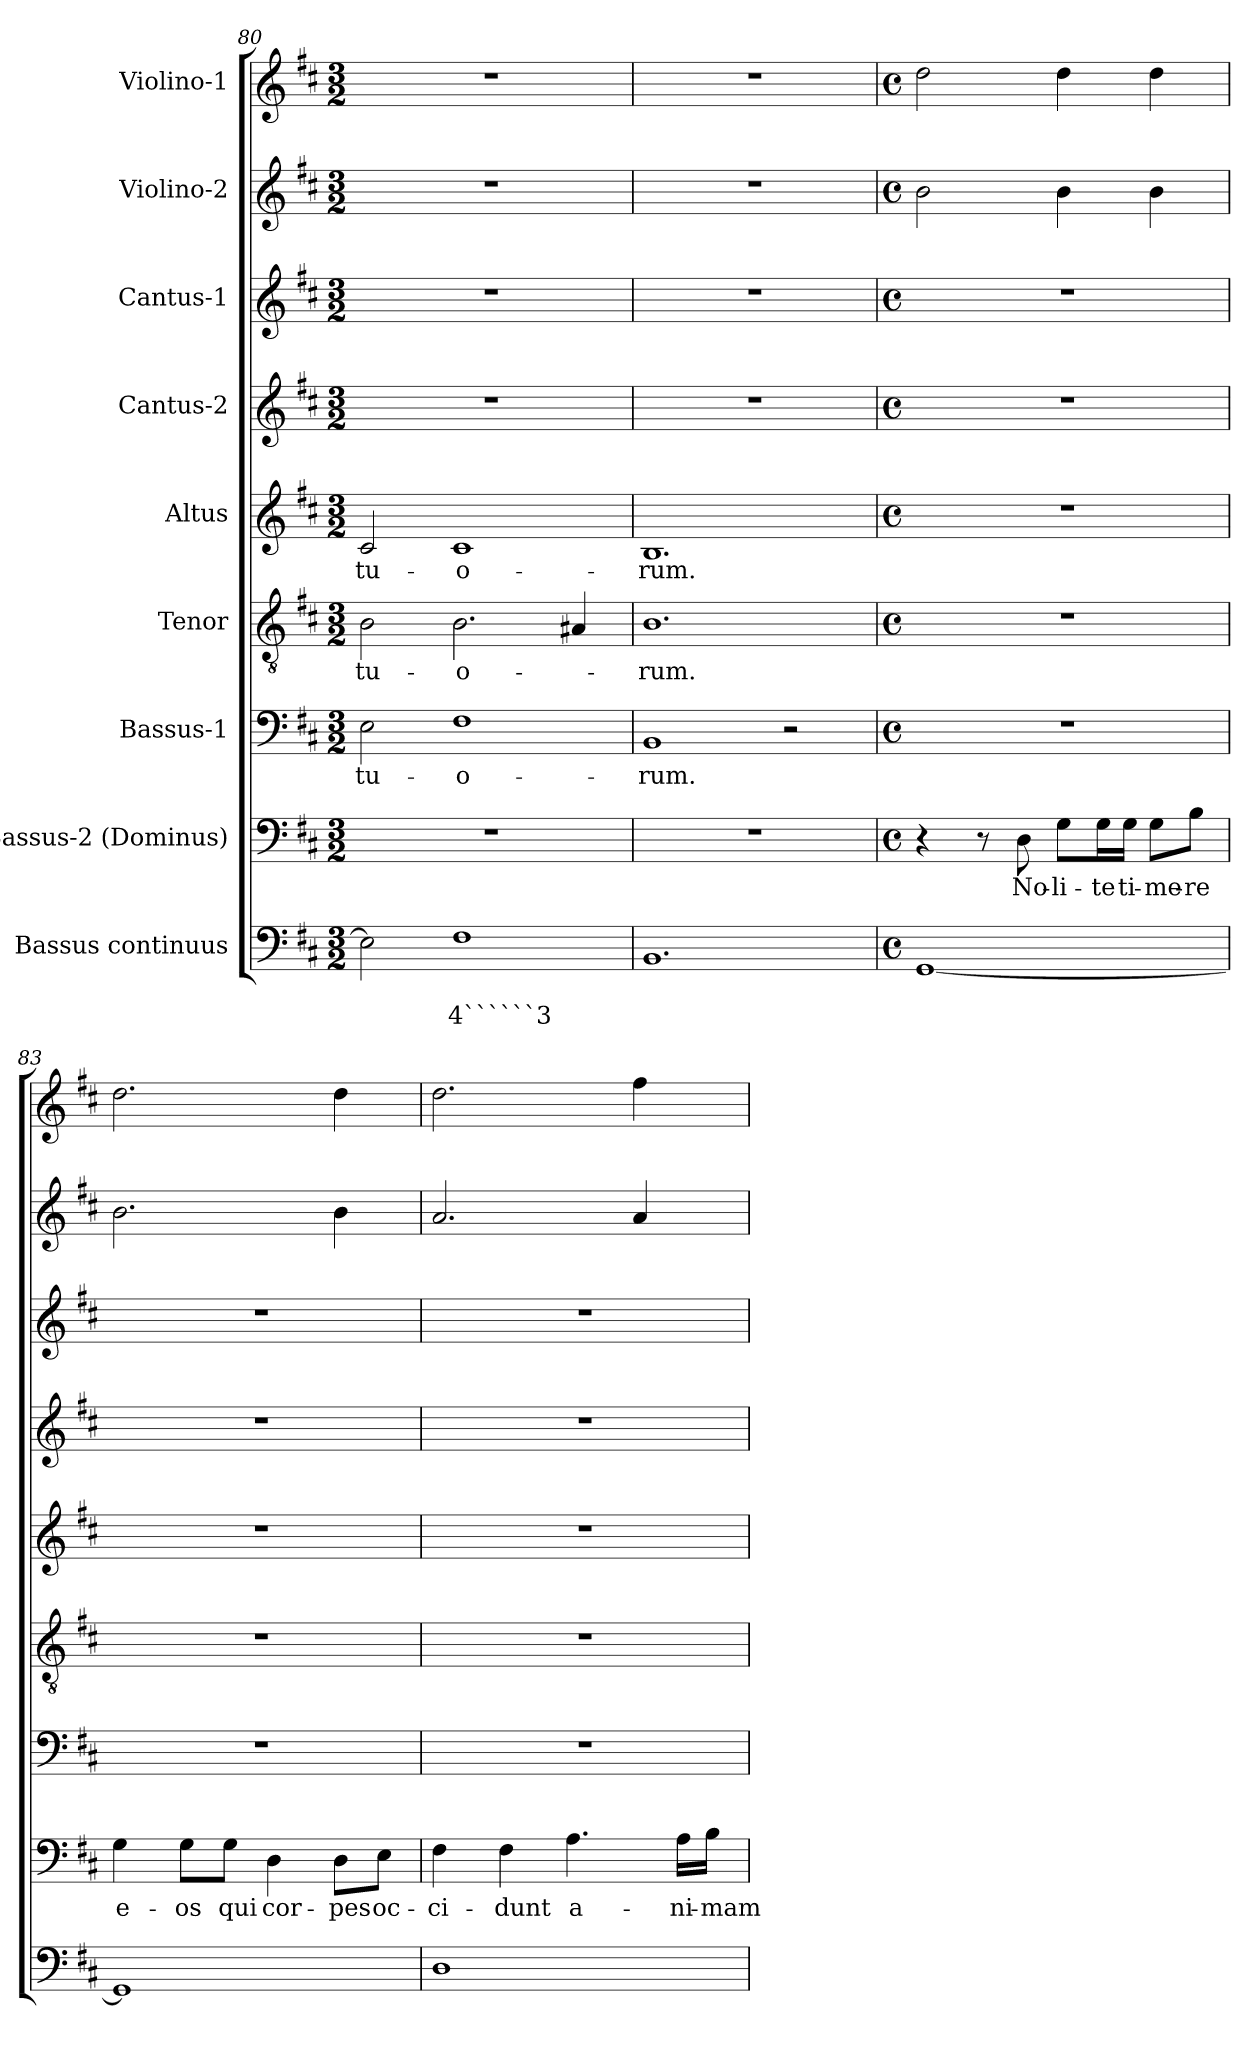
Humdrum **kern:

**kern	**text	**text	**kern	**text	**kern	**text	**kern	**text	**kern	**text	**kern	**kern	**kern	**kern
*part9	*part9	*part9	*part8	*part8	*part7	*part7	*part6	*part6	*part5	*part5	*part4	*part3	*part2	*part1
*staff9	*staff9	*staff9	*staff8	*staff8	*staff7	*staff7	*staff6	*staff6	*staff5	*staff5	*staff4	*staff3	*staff2	*staff1
*I"Bassus continuus	*	*	*I"Bassus-2 (Dominus)	*	*I"Bassus-1	*	*I"Tenor	*	*I"Altus	*	*I"Cantus-2	*I"Cantus-1	*I"Violino-2	*I"Violino-1
*clefF4	*	*	*clefF4	*	*clefF4	*	*clefGv2	*	*clefG2	*	*clefG2	*clefG2	*clefG2	*clefG2
*k[f#c#]	*	*	*k[f#c#]	*	*k[f#c#]	*	*k[f#c#]	*	*k[f#c#]	*	*k[f#c#]	*k[f#c#]	*k[f#c#]	*k[f#c#]
*D:	*	*	*D:	*	*D:	*	*D:	*	*D:	*	*D:	*D:	*D:	*D:
*M3/2	*	*	*M3/2	*	*M3/2	*	*M3/2	*	*M3/2	*	*M3/2	*M3/2	*M3/2	*M3/2
=80	=80	=80	=80	=80	=80	=80	=80	=80	=80	=80	=80	=80	=80	=80
!	!	!	!	!	!	!LO:LY:b	!	!LO:LY:b	!	!LO:LY:b	!	!	!	!
2E\]	.	.	1.r	.	2E\	tu-	2B\	tu-	2c#/	tu-	1.r	1.r	1.r	1.r
!	!	!LO:LY:b	!	!	!	!LO:LY:b	!	!LO:LY:b	!	!LO:LY:b	!	!	!	!
1F#	.	4``````3	.	.	1F#	-o-	2.B\	-o-	1c#	-o-	.	.	.	.
.	.	.	.	.	.	.	4A#X/	.	.	.	.	.	.	.
=81	=81	=81	=81	=81	=81	=81	=81	=81	=81	=81	=81	=81	=81	=81
!	!	!	!	!	!	!LO:LY:b	!	!LO:LY:b	!	!LO:LY:b	!	!	!	!
1.BB	.	.	1.r	.	1BB	-rum.	1.B	-rum.	1.B	-rum.	1.r	1.r	1.r	1.r
.	.	.	.	.	2r	.	.	.	.	.	.	.	.	.
!!LO:PB:g=z
=82	=82	=82	=82	=82	=82	=82	=82	=82	=82	=82	=82	=82	=82	=82
*M4/4	*	*	*M4/4	*	*M4/4	*	*M4/4	*	*M4/4	*	*M4/4	*M4/4	*M4/4	*M4/4
*met(c)	*	*	*met(c)	*	*met(c)	*	*met(c)	*	*met(c)	*	*met(c)	*met(c)	*met(c)	*met(c)
[1GG	.	.	4r	.	1r	.	1r	.	1r	.	1r	1r	2b\	2dd\
.	.	.	8r	.	.	.	.	.	.	.	.	.	.	.
!	!	!	!	!LO:LY:b	!	!	!	!	!	!	!	!	!	!
.	.	.	8D\	No-	.	.	.	.	.	.	.	.	.	.
!	!	!	!	!LO:LY:b	!	!	!	!	!	!	!	!	!	!
.	.	.	8G\L	-li-	.	.	.	.	.	.	.	.	4b\	4dd\
!	!	!	!	!LO:LY:b	!	!	!	!	!	!	!	!	!	!
.	.	.	16G\L	-te	.	.	.	.	.	.	.	.	.	.
!	!	!	!	!LO:LY:b	!	!	!	!	!	!	!	!	!	!
.	.	.	16G\JJ	ti-	.	.	.	.	.	.	.	.	.	.
!	!	!	!	!LO:LY:b	!	!	!	!	!	!	!	!	!	!
.	.	.	8G\L	-me-	.	.	.	.	.	.	.	.	4b\	4dd\
!	!	!	!	!LO:LY:b	!	!	!	!	!	!	!	!	!	!
.	.	.	8B\J	-re	.	.	.	.	.	.	.	.	.	.
=83	=83	=83	=83	=83	=83	=83	=83	=83	=83	=83	=83	=83	=83	=83
!	!	!	!	!LO:LY:b	!	!	!	!	!	!	!	!	!	!
1GG]	.	.	4G\	e-	1r	.	1r	.	1r	.	1r	1r	2.b\	2.dd\
!	!	!	!	!LO:LY:b	!	!	!	!	!	!	!	!	!	!
.	.	.	8G\L	-os	.	.	.	.	.	.	.	.	.	.
!	!	!	!	!LO:LY:b	!	!	!	!	!	!	!	!	!	!
.	.	.	8G\J	qui	.	.	.	.	.	.	.	.	.	.
!	!	!	!	!LO:LY:b	!	!	!	!	!	!	!	!	!	!
.	.	.	4D\	cor-	.	.	.	.	.	.	.	.	.	.
!	!	!	!	!LO:LY:b	!	!	!	!	!	!	!	!	!	!
.	.	.	8D\L	-pes	.	.	.	.	.	.	.	.	4b\	4dd\
!	!	!	!	!LO:LY:b	!	!	!	!	!	!	!	!	!	!
.	.	.	8E\J	oc-	.	.	.	.	.	.	.	.	.	.
=84	=84	=84	=84	=84	=84	=84	=84	=84	=84	=84	=84	=84	=84	=84
!	!	!	!	!LO:LY:b	!	!	!	!	!	!	!	!	!	!
1D	.	.	4F#\	-ci-	1r	.	1r	.	1r	.	1r	1r	2.a/	2.dd\
!	!	!	!	!LO:LY:b	!	!	!	!	!	!	!	!	!	!
.	.	.	4F#\	-dunt	.	.	.	.	.	.	.	.	.	.
!	!	!	!	!LO:LY:b	!	!	!	!	!	!	!	!	!	!
.	.	.	4.A\	a-	.	.	.	.	.	.	.	.	.	.
.	.	.	.	.	.	.	.	.	.	.	.	.	4a/	4ff#\
!	!	!	!	!LO:LY:b	!	!	!	!	!	!	!	!	!	!
.	.	.	16A\LL	-ni-	.	.	.	.	.	.	.	.	.	.
!	!	!	!	!LO:LY:b	!	!	!	!	!	!	!	!	!	!
.	.	.	16B\JJ	-mam	.	.	.	.	.	.	.	.	.	.
=	=	=	=	=	=	=	=	=	=	=	=	=	=	=
*-	*-	*-	*-	*-	*-	*-	*-	*-	*-	*-	*-	*-	*-	*-
